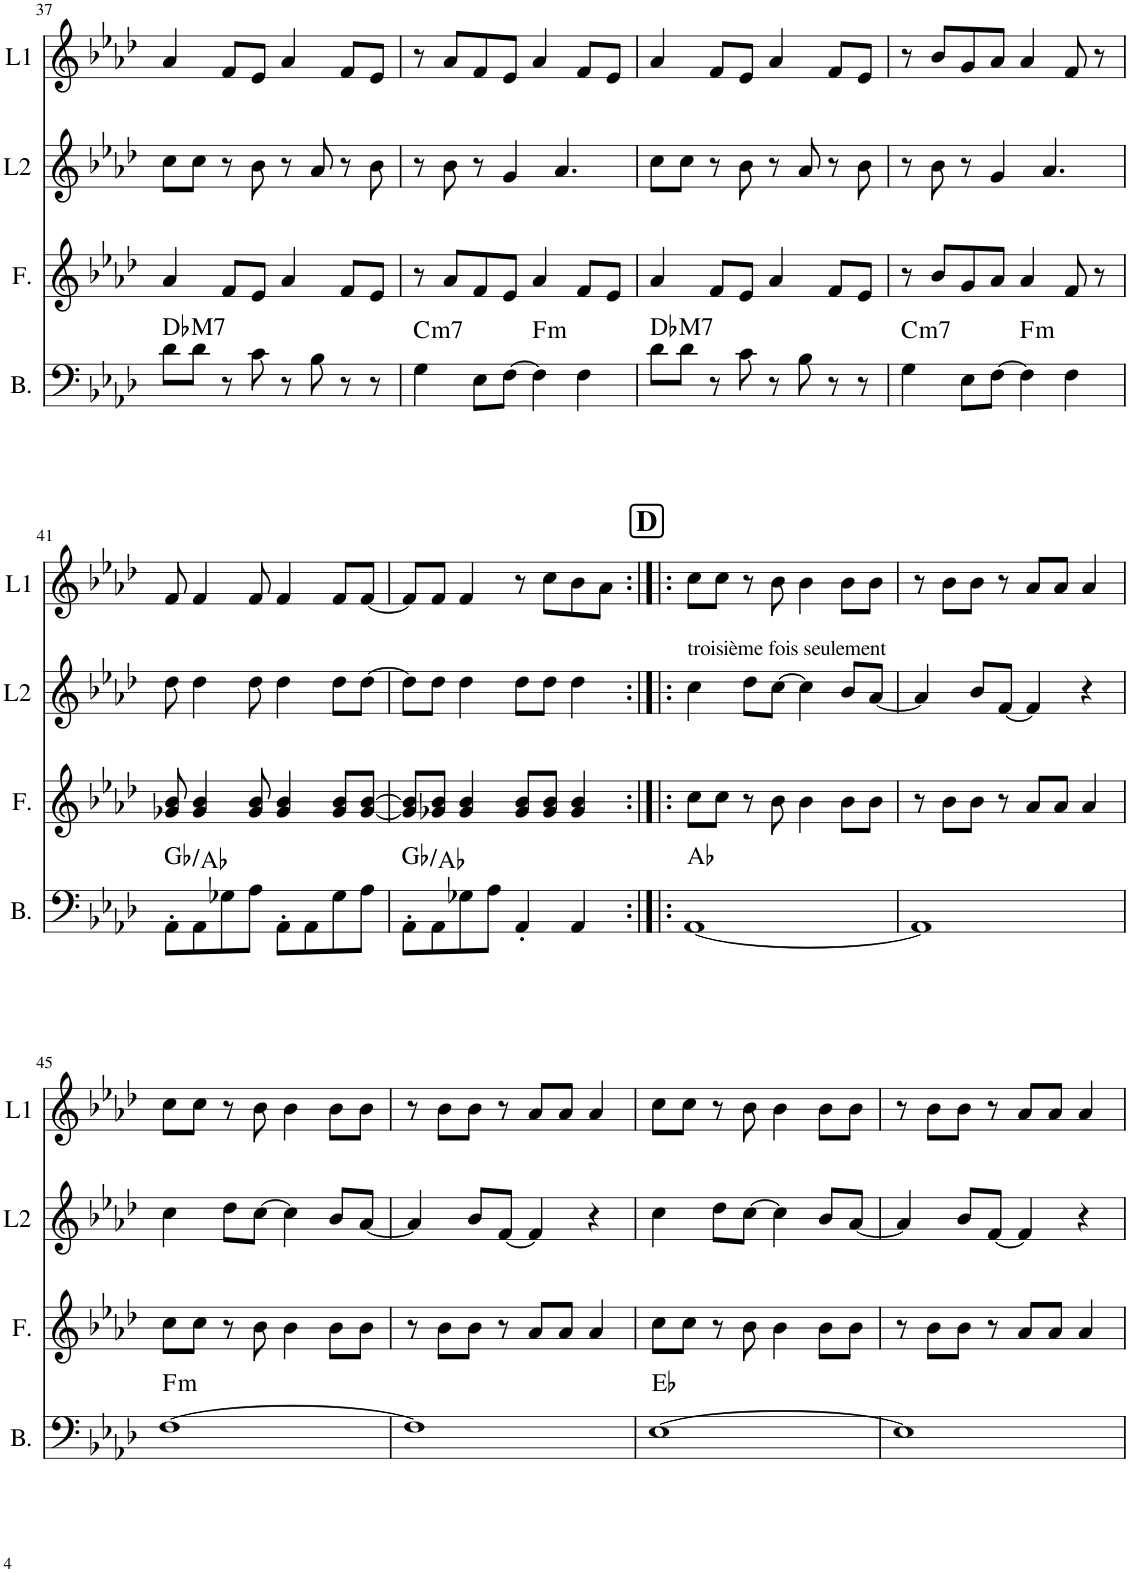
**kern	**harte	**kern	**kern	**kern
*part4	*part4	*part3	*part2	*part1
*staff4	*	*staff3	*staff2	*staff1
*I"Bass	*	*I"Fills	*I"Lead 2	*I"Lead 1
*I'B.	*	*I'F.	*I'L2	*I'L1
!!LO:PB:g=z
*clefF4	*	*clefG2	*clefG2	*clefG2
*	*	*Trd5c9	*Trd1c2	*Trd1c2
*k[b-e-a-d-]	*	*k[b-e-a-d-]	*k[b-e-a-d-]	*k[b-e-a-d-]
*M4/4	*	*M4/4	*M4/4	*M4/4
=37	=37	=37	=37	=37
!	!LO:H:kt=M7	!	!	!
8d-\L	Db:maj7	4a-/	8cc\L	4a-/
8d-\J	.	.	8cc\J	.
8r	.	8f/L	8r	8f/L
8c\	.	8e-/J	8b-\	8e-/J
8r	.	4a-/	8r	4a-/
8B-\	.	.	8a-/	.
8r	.	8f/L	8r	8f/L
8r	.	8e-/J	8b-\	8e-/J
=38	=38	=38	=38	=38
!	!LO:H:kt=m7	!	!	!
4G\	C:min7	8r	8r	8r
.	.	8a-/L	8b-\	8a-/L
8E-\L	.	8f/	8r	8f/
[8F\J	.	8e-/J	4g/	8e-/J
!	!LO:H:kt=m	!	!	!
4F\]	F:min	4a-/	.	4a-/
.	.	.	4.a-/	.
4F\	.	8f/L	.	8f/L
.	.	8e-/J	.	8e-/J
=39	=39	=39	=39	=39
!	!LO:H:kt=M7	!	!	!
8d-\L	Db:maj7	4a-/	8cc\L	4a-/
8d-\J	.	.	8cc\J	.
8r	.	8f/L	8r	8f/L
8c\	.	8e-/J	8b-\	8e-/J
8r	.	4a-/	8r	4a-/
8B-\	.	.	8a-/	.
8r	.	8f/L	8r	8f/L
8r	.	8e-/J	8b-\	8e-/J
=40	=40	=40	=40	=40
!	!LO:H:kt=m7	!	!	!
4G\	C:min7	8r	8r	8r
.	.	8b-/L	8b-\	8b-/L
8E-\L	.	8g/	8r	8g/
[8F\J	.	8a-/J	4g/	8a-/J
!	!LO:H:kt=m	!	!	!
4F\]	F:min	4a-/	.	4a-/
.	.	.	4.a-/	.
4F\	.	8f/	.	8f/
.	.	8r	.	8r
!!LO:LB:g=z
=41	=41	=41	=41	=41
8AA-'\L	Gb:maj/2	8g-X/ 8b-/	8dd-\	8f/
8AA-\	.	4g-/ 4b-/	4dd-\	4f/
8G-X\	.	.	.	.
8A-\J	.	8g-/ 8b-/	8dd-\	8f/
8AA-'\L	.	4g-/ 4b-/	4dd-\	4f/
8AA-\	.	.	.	.
8G-\	.	8g-/ 8b-/L	8dd-\L	8f/L
8A-\J	.	[8g-/ [8b-/J	[8dd-\J	[8f/J
=42	=42	=42	=42	=42
8AA-'\L	Gb:maj/2	8g-/] 8b-/]L	8dd-\L]	8f/L]
8AA-\	.	8g-X/ 8b-/J	8dd-\J	8f/J
8G-X\	.	4g-/ 4b-/	4dd-\	4f/
8A-\J	.	.	.	.
4AA-'/	.	8g-/ 8b-/L	8dd-\L	8r
.	.	8g-/ 8b-/J	8dd-\J	8cc\L
4AA-/	.	4g-/ 4b-/	4dd-\	8b-\
.	.	.	.	8a-\J
!!LO:REH:place=s1:a:B:cj:fs=14:t=D
=43:|!|:	=43:|!|:	=43:|!|:	=43:|!|:	=43:|!|:
!	!	!	!LO:TX:a:t=troisième fois seulement	!
[1AA-	Ab:maj	8cc\L	4cc\	8cc\L
.	.	8cc\J	.	8cc\J
.	.	8r	8dd-\L	8r
.	.	8b-\	[8cc\J	8b-\
.	.	4b-\	4cc\]	4b-\
.	.	8b-\L	8b-/L	8b-\L
.	.	8b-\J	[8a-/J	8b-\J
=44	=44	=44	=44	=44
1AA-]	.	8r	4a-/]	8r
.	.	8b-\L	.	8b-\L
.	.	8b-\J	8b-/L	8b-\J
.	.	8r	[8f/J	8r
.	.	8a-/L	4f/]	8a-/L
.	.	8a-/J	.	8a-/J
.	.	4a-/	4r	4a-/
!!LO:LB:g=z
=45	=45	=45	=45	=45
!	!LO:H:kt=m	!	!	!
[1F	F:min	8cc\L	4cc\	8cc\L
.	.	8cc\J	.	8cc\J
.	.	8r	8dd-\L	8r
.	.	8b-\	[8cc\J	8b-\
.	.	4b-\	4cc\]	4b-\
.	.	8b-\L	8b-/L	8b-\L
.	.	8b-\J	[8a-/J	8b-\J
=46	=46	=46	=46	=46
1F]	.	8r	4a-/]	8r
.	.	8b-\L	.	8b-\L
.	.	8b-\J	8b-/L	8b-\J
.	.	8r	[8f/J	8r
.	.	8a-/L	4f/]	8a-/L
.	.	8a-/J	.	8a-/J
.	.	4a-/	4r	4a-/
=47	=47	=47	=47	=47
[1E-	Eb:maj	8cc\L	4cc\	8cc\L
.	.	8cc\J	.	8cc\J
.	.	8r	8dd-\L	8r
.	.	8b-\	[8cc\J	8b-\
.	.	4b-\	4cc\]	4b-\
.	.	8b-\L	8b-/L	8b-\L
.	.	8b-\J	[8a-/J	8b-\J
=48	=48	=48	=48	=48
1E-]	.	8r	4a-/]	8r
.	.	8b-\L	.	8b-\L
.	.	8b-\J	8b-/L	8b-\J
.	.	8r	[8f/J	8r
.	.	8a-/L	4f/]	8a-/L
.	.	8a-/J	.	8a-/J
.	.	4a-/	4r	4a-/
=	=	=	=	=
*-	*-	*-	*-	*-
